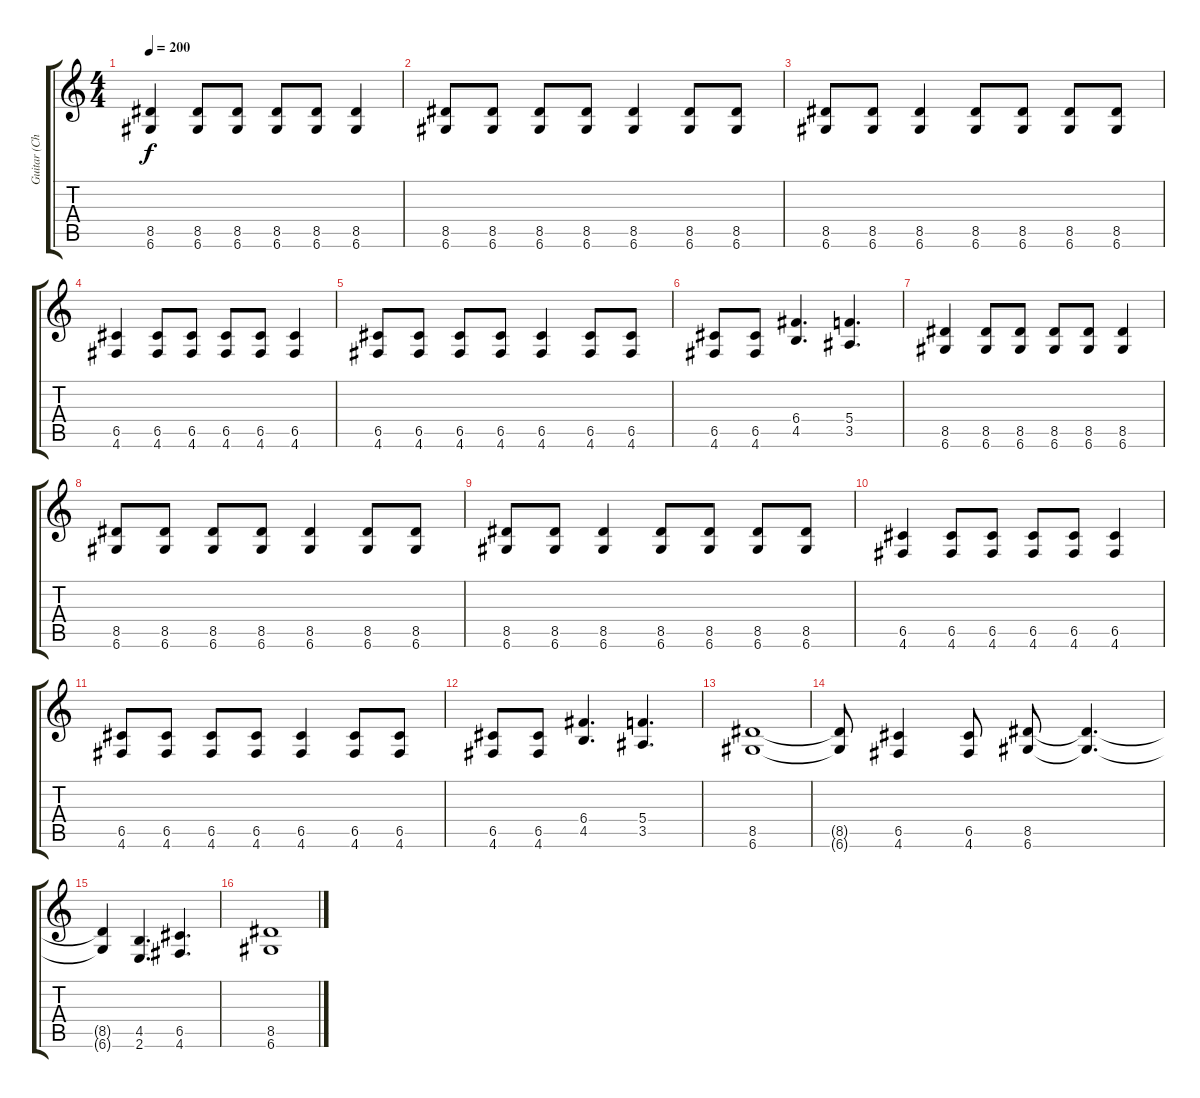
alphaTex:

\track ("Guitar (Chord)" "Guitar (Ch") {instrument distortionguitar}
\staff {score tabs}
\tuning (D4 A3 F3 C3 G2 D2) {hide}
\ts (4 4)
\tempo 200
\clef g2
\ks c
(8.5 6.6).4{dy f} (8.5 6.6).8 (8.5 6.6).8 (8.5 6.6).8 (8.5 6.6).8 (8.5 6.6).4 |
(8.5 6.6).8 (8.5 6.6).8 (8.5 6.6).8 (8.5 6.6).8 (8.5 6.6).4 (8.5 6.6).8 (8.5 6.6).8 |
(8.5 6.6).8 (8.5 6.6).8 (8.5 6.6).4 (8.5 6.6).8 (8.5 6.6).8 (8.5 6.6).8 (8.5 6.6).8 |
(6.5 4.6).4 (6.5 4.6).8 (6.5 4.6).8 (6.5 4.6).8 (6.5 4.6).8 (6.5 4.6).4 |
(6.5 4.6).8 (6.5 4.6).8 (6.5 4.6).8 (6.5 4.6).8 (6.5 4.6).4 (6.5 4.6).8 (6.5 4.6).8 |
(6.5 4.6).8 (6.5 4.6).8 (6.4 4.5).4{d} (5.4 3.5).4{d} |
(8.5 6.6).4 (8.5 6.6).8 (8.5 6.6).8 (8.5 6.6).8 (8.5 6.6).8 (8.5 6.6).4 |
(8.5 6.6).8 (8.5 6.6).8 (8.5 6.6).8 (8.5 6.6).8 (8.5 6.6).4 (8.5 6.6).8 (8.5 6.6).8 |
(8.5 6.6).8 (8.5 6.6).8 (8.5 6.6).4 (8.5 6.6).8 (8.5 6.6).8 (8.5 6.6).8 (8.5 6.6).8 |
(6.5 4.6).4 (6.5 4.6).8 (6.5 4.6).8 (6.5 4.6).8 (6.5 4.6).8 (6.5 4.6).4 |
(6.5 4.6).8 (6.5 4.6).8 (6.5 4.6).8 (6.5 4.6).8 (6.5 4.6).4 (6.5 4.6).8 (6.5 4.6).8 |
(6.5 4.6).8 (6.5 4.6).8 (6.4 4.5).4{d} (5.4 3.5).4{d} |
(8.5 6.6).1 |
(8.5{t} 6.6{t}).8 (6.5 4.6).4 (6.5 4.6).8 (8.5 6.6).8 (8.5{t} 6.6{t}).4{d} |
(8.5{t} 6.6{t}).4 (4.5 2.6).4{d} (6.5 4.6).4{d} |
(8.5 6.6).1
